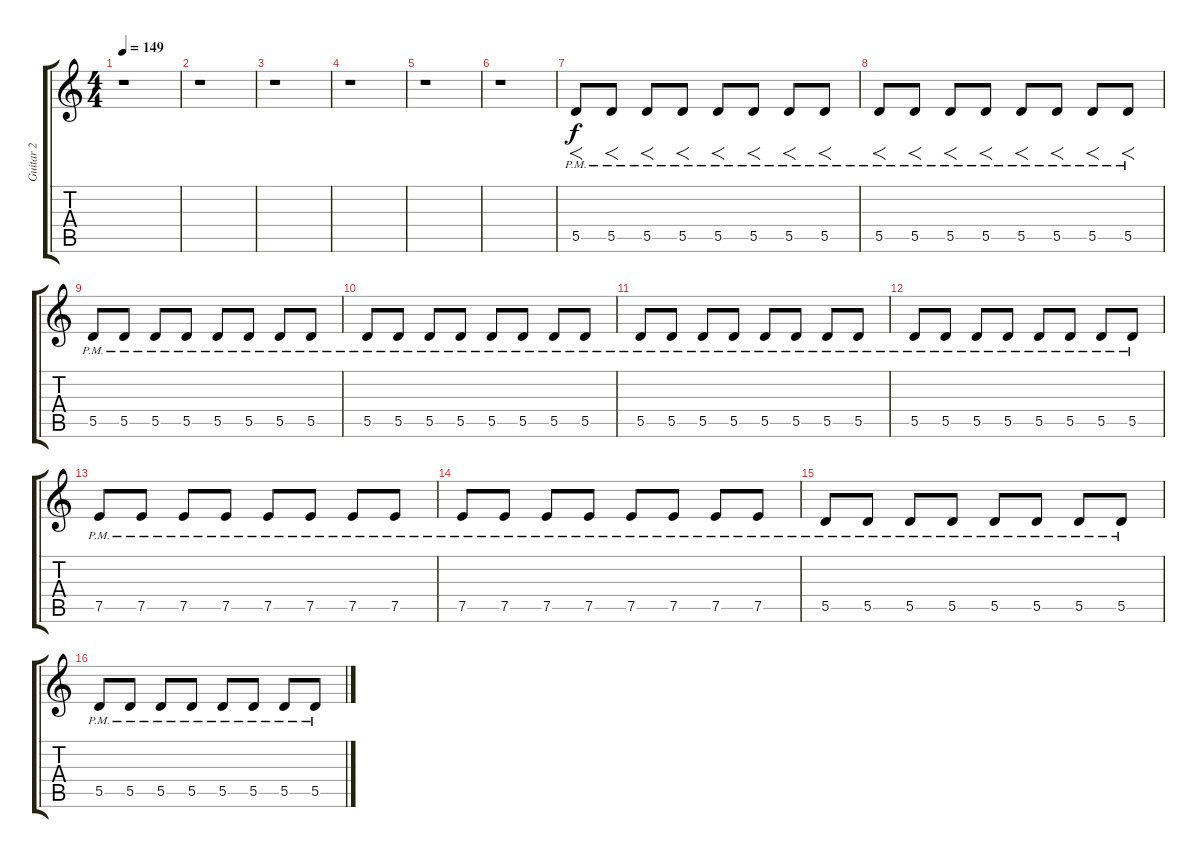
\track ("Guitar 2" "Guitar 2") {instrument distortionguitar}
\staff {score tabs}
\tuning (E4 B3 G3 D3 A2 E2) {hide}
\ts (4 4)
\tempo 149
\clef g2
\ks c
r.1{dy f instrument distortionguitar} |
r.1 |
r.1 |
r.1 |
r.1 |
r.1 |
5.5{pm}.8{f} 5.5{pm}.8{f} 5.5{pm}.8{f} 5.5{pm}.8{f} 5.5{pm}.8{f} 5.5{pm}.8{f} 5.5{pm}.8{f} 5.5{pm}.8{f} |
5.5{pm}.8{f} 5.5{pm}.8{f} 5.5{pm}.8{f} 5.5{pm}.8{f} 5.5{pm}.8{f} 5.5{pm}.8{f} 5.5{pm}.8{f} 5.5{pm}.8{f} |
5.5{pm}.8 5.5{pm}.8 5.5{pm}.8 5.5{pm}.8 5.5{pm}.8 5.5{pm}.8 5.5{pm}.8 5.5{pm}.8 |
5.5{pm}.8 5.5{pm}.8 5.5{pm}.8 5.5{pm}.8 5.5{pm}.8 5.5{pm}.8 5.5{pm}.8 5.5{pm}.8 |
5.5{pm}.8 5.5{pm}.8 5.5{pm}.8 5.5{pm}.8 5.5{pm}.8 5.5{pm}.8 5.5{pm}.8 5.5{pm}.8 |
5.5{pm}.8 5.5{pm}.8 5.5{pm}.8 5.5{pm}.8 5.5{pm}.8 5.5{pm}.8 5.5{pm}.8 5.5{pm}.8 |
7.5{pm}.8 7.5{pm}.8 7.5{pm}.8 7.5{pm}.8 7.5{pm}.8 7.5{pm}.8 7.5{pm}.8 7.5{pm}.8 |
7.5{pm}.8 7.5{pm}.8 7.5{pm}.8 7.5{pm}.8 7.5{pm}.8 7.5{pm}.8 7.5{pm}.8 7.5{pm}.8 |
5.5{pm}.8 5.5{pm}.8 5.5{pm}.8 5.5{pm}.8 5.5{pm}.8 5.5{pm}.8 5.5{pm}.8 5.5{pm}.8 |
5.5{pm}.8 5.5{pm}.8 5.5{pm}.8 5.5{pm}.8 5.5{pm}.8 5.5{pm}.8 5.5{pm}.8 5.5{pm}.8
